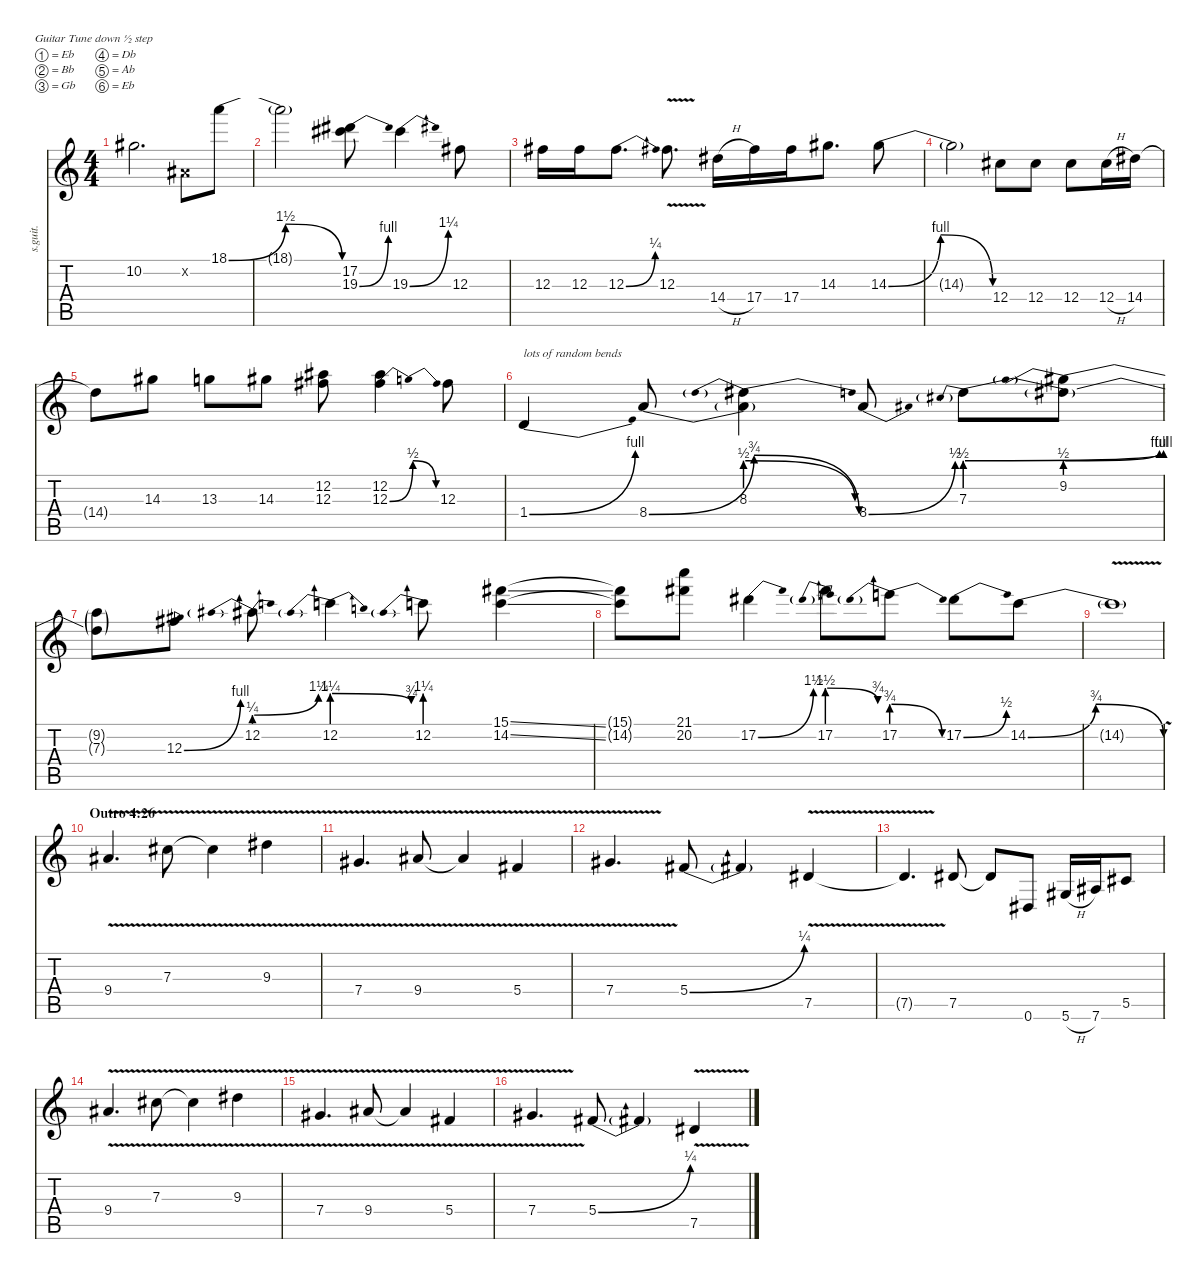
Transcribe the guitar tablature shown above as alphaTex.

\defaultSystemsLayout 4
\hideDynamics
\bracketExtendMode nobrackets
\track ("Jerry Cantrell - Lead Guitar" "s.guit.") {instrument distortionguitar}
\staff {score tabs}
\tuning (Eb4 Bb3 Gb3 Db3 Ab2 Eb2)
\ts (4 4)
\tempo (111 hide)
\clef g2
\ks c
10.2{t acc #}.2{d dy pp} 0.2{x acc #}.8 18.1{be (bendrelease 0 0 30 6 30 6 60 0)}.8 |
18.1{t}.2 (17.2{acc #} 19.3{be (bend 0 0 15 4) acc #}).8 19.3{be (bend 0 0 15 5) acc #}.4 12.3{acc #}.8 |
12.3{acc #}.16 12.3{acc #}.16 12.3{be (bend 0 0 60 1) acc #}.8{d} 12.3{v acc #}.8{d} 14.4{h acc #}.16 17.4{acc #}.16 17.4{acc #}.16 14.3{acc #}.8{d} 14.3{be (bendrelease 0 0 4.8 4 15 4 60 0) acc #}.8 |
14.3{t acc #}.2{dy f} 12.4{acc #}.8{dy pp} 12.4{acc #}.8 12.4{acc #}.8 12.4{h acc #}.16 14.4{acc #}.16 |
14.4{t acc #}.8 14.3{acc #}.8 13.3.8 14.3{acc #}.8 (12.2{acc #} 12.3{acc #}).8 (12.2{acc #} 12.3{be (bendrelease 0 0 30 2 30 2 60 0) acc #}).4 12.3{acc #}.8 |
1.4{be (bend 0 0 60 4)}.4{txt "lots of random bends"} 8.4{be (bendrelease 0 0 19.8 3 25.2 3 60 0)}.8 (8.3{be (prebendrelease 0 2 60 0)} 8.4{t}).4 8.4{be (bend 0 0 60 2)}.8 7.3{be (prebendbend 0 2 60 4)}.8 (9.2{be (prebendbend 0 2 60 4)} 7.3{t}).8 |
(9.2{t} 7.3{t}).8 12.3{be (bend 0 0 15 4) acc #}.8 12.2{be (prebendbend 0 1 19.8 5) acc #}.8 12.2{be (prebendrelease 0 5 45 3)}.4 12.2{be (prebend 0 5 60 5)}.8 (15.1{ss acc #} 14.2{ss}).4 |
(15.1{t acc #} 14.2{t}).8 (21.1 20.2{acc #}).8 17.2{be (bend 0 0 4.8 6) acc #}.4 17.2{be (prebendrelease 0 6 19.8 3)}.8 17.2{be (prebendrelease 0 3 30 0)}.8 17.2{be (bend 0 0 30 2) acc #}.8 14.2{be (bendrelease 0 0 15 3 55.199999999999996 3 60 0)}.8 |
14.2{v t}.1 |
\section ("" "Outro 4:26")
\tempo (106 hide)
9.4{v acc #}.4{d dy f} 7.3{v acc #}.8 7.3{v t acc #}.4 9.3{v acc #}.4 |
7.4{v acc #}.4{d} 9.4{v acc #}.8 9.4{v t acc #}.4 5.4{v acc #}.4 |
7.4{v acc #}.4{d} 5.4{be (bend 0 0 15 1) acc #}.8 5.4{t acc #}.4 7.5{v acc #}.4 |
7.5{v t acc #}.4{d} 7.5{acc #}.8 7.5{t acc #}.8 0.6{acc #}.8 5.6{h acc #}.16 7.6{acc #}.16 5.5{acc #}.8 |
9.4{v acc #}.4{d} 7.3{v acc #}.8 7.3{v t acc #}.4 9.3{v acc #}.4 |
7.4{v acc #}.4{d} 9.4{v acc #}.8 9.4{v t acc #}.4 5.4{v acc #}.4 |
7.4{v acc #}.4{d} 5.4{be (bend 0 0 15 1) acc #}.8 5.4{t acc #}.4 7.5{v acc #}.4
